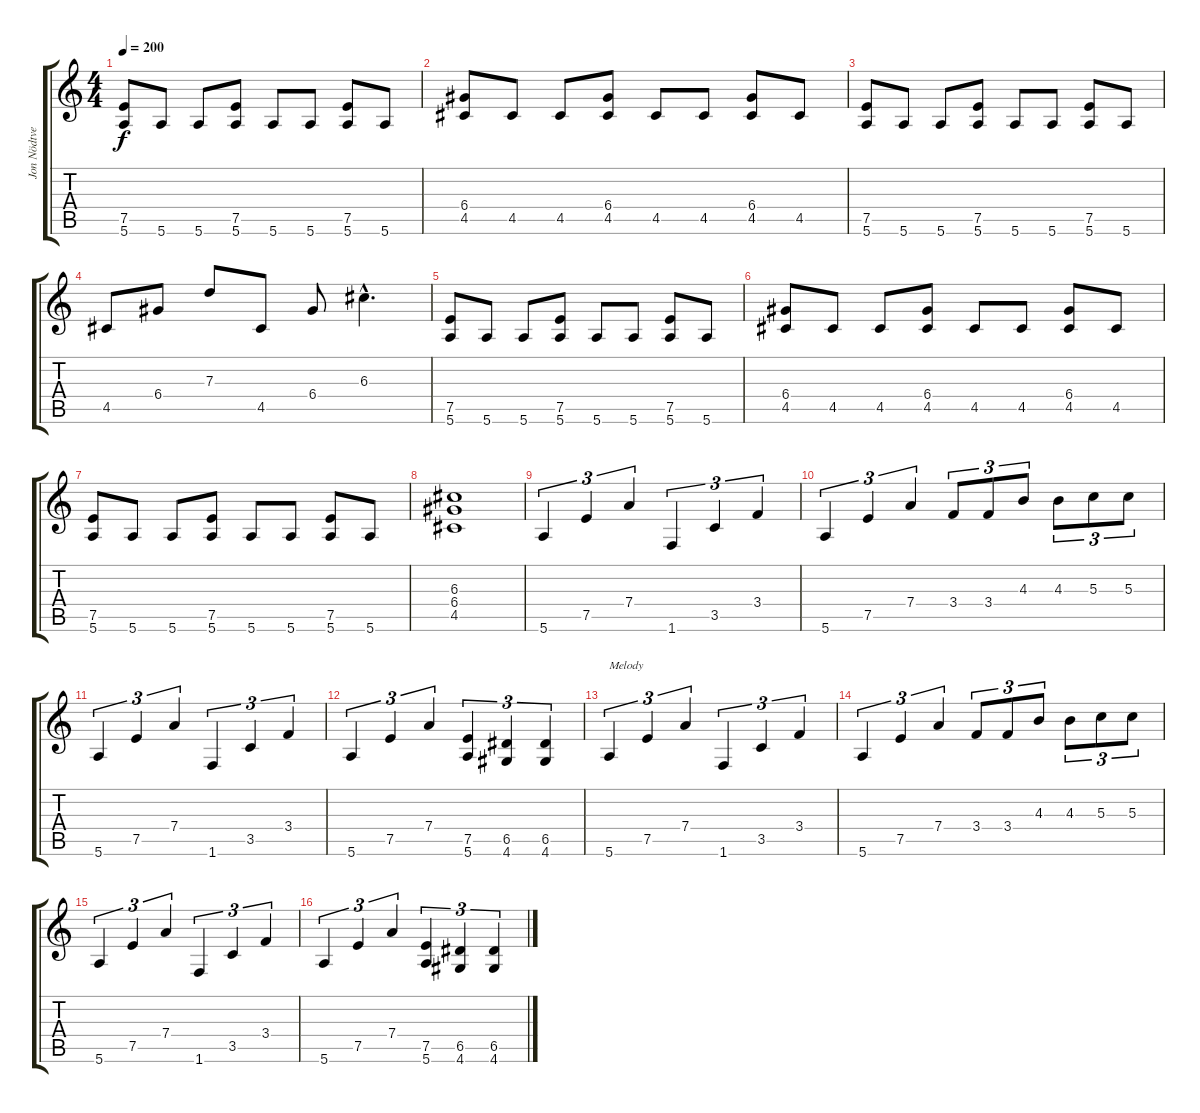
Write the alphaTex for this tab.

\track ("Jon Nödtveit" "Jon Nödtve") {instrument distortionguitar}
\staff {score tabs}
\tuning (E4 B3 G3 D3 A2 E2) {hide}
\ts (4 4)
\tempo 200
\clef g2
\ks c
(7.5 5.6).8{dy f} 5.6.8 5.6.8 (7.5 5.6).8 5.6.8 5.6.8 (7.5 5.6).8 5.6.8 |
(6.4 4.5).8 4.5.8 4.5.8 (6.4 4.5).8 4.5.8 4.5.8 (6.4 4.5).8 4.5.8 |
(7.5 5.6).8 5.6.8 5.6.8 (7.5 5.6).8 5.6.8 5.6.8 (7.5 5.6).8 5.6.8 |
4.5.8 6.4.8 7.3.8 4.5.8 6.4.8 6.3{hac}.4{d} |
(7.5 5.6).8 5.6.8 5.6.8 (7.5 5.6).8 5.6.8 5.6.8 (7.5 5.6).8 5.6.8 |
(6.4 4.5).8 4.5.8 4.5.8 (6.4 4.5).8 4.5.8 4.5.8 (6.4 4.5).8 4.5.8 |
(7.5 5.6).8 5.6.8 5.6.8 (7.5 5.6).8 5.6.8 5.6.8 (7.5 5.6).8 5.6.8 |
(6.3 6.4 4.5).1 |
5.6.4{tu (3 2)} 7.5.4{tu (3 2)} 7.4.4{tu (3 2)} 1.6.4{tu (3 2)} 3.5.4{tu (3 2)} 3.4.4{tu (3 2)} |
5.6.4{tu (3 2)} 7.5.4{tu (3 2)} 7.4.4{tu (3 2)} 3.4.8{tu (3 2)} 3.4.8{tu (3 2)} 4.3.8{tu (3 2)} 4.3.8{tu (3 2)} 5.3.8{tu (3 2)} 5.3.8{tu (3 2)} |
5.6.4{tu (3 2)} 7.5.4{tu (3 2)} 7.4.4{tu (3 2)} 1.6.4{tu (3 2)} 3.5.4{tu (3 2)} 3.4.4{tu (3 2)} |
5.6.4{tu (3 2)} 7.5.4{tu (3 2)} 7.4.4{tu (3 2)} (7.5 5.6).4{tu (3 2)} (6.5 4.6).4{tu (3 2)} (6.5 4.6).4{tu (3 2)} |
5.6.4{tu (3 2) txt "Melody"} 7.5.4{tu (3 2)} 7.4.4{tu (3 2)} 1.6.4{tu (3 2)} 3.5.4{tu (3 2)} 3.4.4{tu (3 2)} |
5.6.4{tu (3 2)} 7.5.4{tu (3 2)} 7.4.4{tu (3 2)} 3.4.8{tu (3 2)} 3.4.8{tu (3 2)} 4.3.8{tu (3 2)} 4.3.8{tu (3 2)} 5.3.8{tu (3 2)} 5.3.8{tu (3 2)} |
5.6.4{tu (3 2)} 7.5.4{tu (3 2)} 7.4.4{tu (3 2)} 1.6.4{tu (3 2)} 3.5.4{tu (3 2)} 3.4.4{tu (3 2)} |
5.6.4{tu (3 2)} 7.5.4{tu (3 2)} 7.4.4{tu (3 2)} (7.5 5.6).4{tu (3 2)} (6.5 4.6).4{tu (3 2)} (6.5 4.6).4{tu (3 2)}
